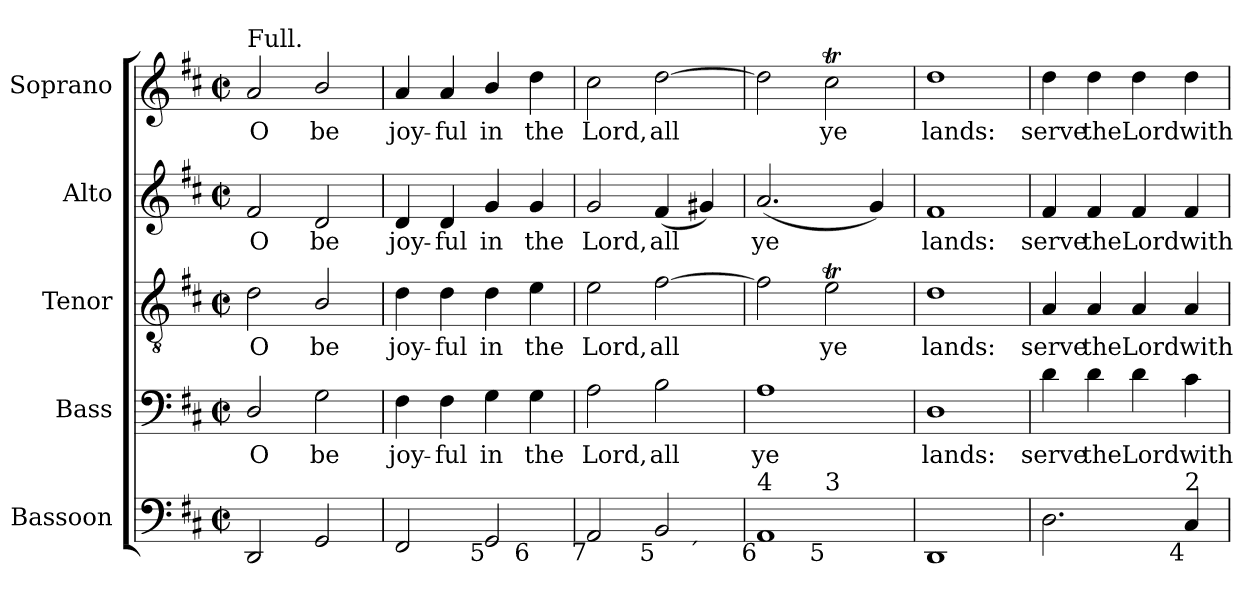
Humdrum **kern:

**kern	**kern	**text	**kern	**text	**kern	**text	**kern	**text
*part5	*part4	*part4	*part3	*part3	*part2	*part2	*part1	*part1
*staff5	*staff4	*staff4	*staff3	*staff3	*staff2	*staff2	*staff1	*staff1
*I"Bassoon	*I"Bass	*	*I"Tenor	*	*I"Alto	*	*I"Soprano	*
*I'Bsn.	*I'B.	*	*I'T.	*	*I'A.	*	*I'S.	*
!!LO:PB:g=z
*clefF4	*clefF4	*	*clefGv2	*	*clefG2	*	*clefG2	*
*	*	*	*ITrd7c12	*	*	*	*	*
*k[f#c#]	*k[f#c#]	*	*k[f#c#]	*	*k[f#c#]	*	*k[f#c#]	*
*D:	*D:	*	*D:	*	*D:	*	*D:	*
*M2/2	*M2/2	*	*M2/2	*	*M2/2	*	*M2/2	*
*met(c|)	*met(c|)	*	*met(c|)	*	*met(c|)	*	*met(c|)	*
=1	=1	=1	=1	=1	=1	=1	=1	=1
!	!	!LO:LY:b:color=#000000	!	!	!	!	!	!
!	!	!	!	!LO:LY:b:color=#000000	!	!	!	!
!	!	!	!	!	!	!LO:LY:b:color=#000000	!	!
!	!	!	!	!	!	!	!LO:TX:a:t=Full.	!
!	!	!	!	!	!	!	!	!LO:LY:b:color=#000000
2DDi/	2Di/	O	2Di\	O	2f#i/	O	2ai/	O
!	!	!LO:LY:b:color=#000000	!	!	!	!	!	!
!	!	!	!	!LO:LY:b:color=#000000	!	!	!	!
!	!	!	!	!	!	!LO:LY:b:color=#000000	!	!
!	!	!	!	!	!	!	!	!LO:LY:b:color=#000000
2GGi/	2Gi\	be	2BBi/	be	2di/	be	2bi/	be
=2	=2	=2	=2	=2	=2	=2	=2	=2
!	!	!LO:LY:b:color=#000000	!	!	!	!	!	!
!	!	!	!	!LO:LY:b:color=#000000	!	!	!	!
!	!	!	!	!	!	!LO:LY:b:color=#000000	!	!
!LO:TX:b:rj:t=6	!	!	!	!	!	!	!	!
!	!	!	!	!	!	!	!	!LO:LY:b:color=#000000
*^	*	*	*	*	*	*	*	*
2FF#i/	2.ryy	4F#i\	joy-	4Di\	joy-	4di/	joy-	4ai/	joy-
!	!	!	!LO:LY:b:color=#000000	!	!	!	!	!	!
!	!	!	!	!	!LO:LY:b:color=#000000	!	!	!	!
!	!	!	!	!	!	!	!LO:LY:b:color=#000000	!	!
!	!	!	!	!	!	!	!	!	!LO:LY:b:color=#000000
.	.	4F#i\	-ful	4Di\	-ful	4di/	-ful	4ai/	-ful
!	!	!	!LO:LY:b:color=#000000	!	!	!	!	!	!
!	!	!	!	!	!LO:LY:b:color=#000000	!	!	!	!
!	!	!	!	!	!	!	!LO:LY:b:color=#000000	!	!
!LO:TX:b:rj:t=5	!	!	!	!	!	!	!	!	!
!	!	!	!	!	!	!	!	!	!LO:LY:b:color=#000000
2GGi/	.	4Gi\	in	4Di\	in	4gi/	in	4bi/	in
!	!	!	!LO:LY:b:color=#000000	!	!	!	!	!	!
!	!	!	!	!	!LO:LY:b:color=#000000	!	!	!	!
!	!	!	!	!	!	!	!LO:LY:b:color=#000000	!	!
!	!LO:TX:b:rj:t=6	!	!	!	!	!	!	!	!
!	!	!	!	!	!	!	!	!	!LO:LY:b:color=#000000
.	4ryy	4Gi\	the	4Ei\	the	4gi/	the	4ddi\	the
=3	=3	=3	=3	=3	=3	=3	=3	=3	=3
!	!	!	!LO:LY:b:color=#000000	!	!	!	!	!	!
!	!	!	!	!	!LO:LY:b:color=#000000	!	!	!	!
!	!	!	!	!	!	!	!LO:LY:b:color=#000000	!	!
!LO:TX:b:rj:t=7	!	!	!	!	!	!	!	!	!
!	!	!	!	!	!	!	!	!	!LO:LY:b:color=#000000
2AAi/	2.ryy	2Ai\	Lord,	2Ei\	Lord,	2gi/	Lord,	2cc#i\	Lord,
!	!	!	!LO:LY:b:color=#000000	!	!	!	!	!	!
!	!	!	!	!	!LO:LY:b:color=#000000	!	!	!	!
!	!	!	!	!	!	!	!LO:LY:b:color=#000000	!	!
!LO:TX:b:rj:t=5	!	!	!	!	!	!	!	!	!
!	!	!	!	!	!	!	!	!	!LO:LY:b:color=#000000
2BBi/	.	2Bi\	all	[2F#i\	all	(4f#i/	all	[2ddi\	all
!	!LO:TX:b:rj:t=´	!	!	!	!	!	!	!	!
.	4ryy	.	.	.	.	4g#Xi/)	.	.	.
=4	=4	=4	=4	=4	=4	=4	=4	=4	=4
!	!	!	!LO:LY:b:color=#000000	!	!	!	!	!	!
!LO:TX:b:rj:t=6	!	!	!	!	!	!	!	!	!
!LO:TX:t=4	!	!	!	!	!	!	!	!	!
!	!	!	!	!	!	!	!LO:LY:b:color=#000000	!	!
1AAi	2ryy	1Ai	ye	2F#i\]	.	(2.ai/	ye	2ddi\]	.
!	!	!	!	!	!LO:LY:b:color=#000000	!	!	!	!
!	!LO:TX:b:rj:t=5	!	!	!	!	!	!	!	!
!	!LO:TX:t=3	!	!	!	!	!	!	!	!
!	!	!	!	!	!	!	!	!	!LO:LY:b:color=#000000
.	2ryy	.	.	2ETi\	ye	.	.	2cc#ti\	ye
.	.	.	.	.	.	4gi/)	.	.	.
*v	*v	*	*	*	*	*	*	*	*
=5	=5	=5	=5	=5	=5	=5	=5	=5
*^	*	*	*	*	*	*	*	*
!	!	!	!LO:LY:b:color=#000000	!	!	!	!	!	!
*v	*v	*	*	*	*	*	*	*	*
*^	*	*	*	*	*	*	*	*
!	!	!	!	!	!LO:LY:b:color=#000000	!	!	!	!
*v	*v	*	*	*	*	*	*	*	*
*^	*	*	*	*	*	*	*	*
!	!	!	!	!	!	!	!LO:LY:b:color=#000000	!	!
*v	*v	*	*	*	*	*	*	*	*
*^	*	*	*	*	*	*	*	*
!	!	!	!	!	!	!	!	!	!LO:LY:b:color=#000000
*v	*v	*	*	*	*	*	*	*	*
1DDi	1Di	lands:	1Di	lands:	1f#i	lands:	1ddi	lands:
=6	=6	=6	=6	=6	=6	=6	=6	=6
!	!	!LO:LY:b:color=#000000	!	!	!	!	!	!
!	!	!	!	!LO:LY:b:color=#000000	!	!	!	!
!	!	!	!	!	!	!LO:LY:b:color=#000000	!	!
!	!	!	!	!	!	!	!	!LO:LY:b:color=#000000
2.Di\	4di\	serve	4AAi/	serve	4f#i/	serve	4ddi\	serve
!	!	!LO:LY:b:color=#000000	!	!	!	!	!	!
!	!	!	!	!LO:LY:b:color=#000000	!	!	!	!
!	!	!	!	!	!	!LO:LY:b:color=#000000	!	!
!	!	!	!	!	!	!	!	!LO:LY:b:color=#000000
.	4di\	the	4AAi/	the	4f#i/	the	4ddi\	the
!	!	!LO:LY:b:color=#000000	!	!	!	!	!	!
!	!	!	!	!LO:LY:b:color=#000000	!	!	!	!
!	!	!	!	!	!	!LO:LY:b:color=#000000	!	!
!	!	!	!	!	!	!	!	!LO:LY:b:color=#000000
.	4di\	Lord	4AAi/	Lord	4f#i/	Lord	4ddi\	Lord
!	!	!LO:LY:b:color=#000000	!	!	!	!	!	!
!	!	!	!	!LO:LY:b:color=#000000	!	!	!	!
!	!	!	!	!	!	!LO:LY:b:color=#000000	!	!
!LO:TX:b:rj:t=4	!	!	!	!	!	!	!	!
!LO:TX:t=2	!	!	!	!	!	!	!	!
!	!	!	!	!	!	!	!	!LO:LY:b:color=#000000
4C#i/	4c#i\	with	4AAi/	with	4f#i/	with	4ddi\	with
=	=	=	=	=	=	=	=	=
*-	*-	*-	*-	*-	*-	*-	*-	*-
